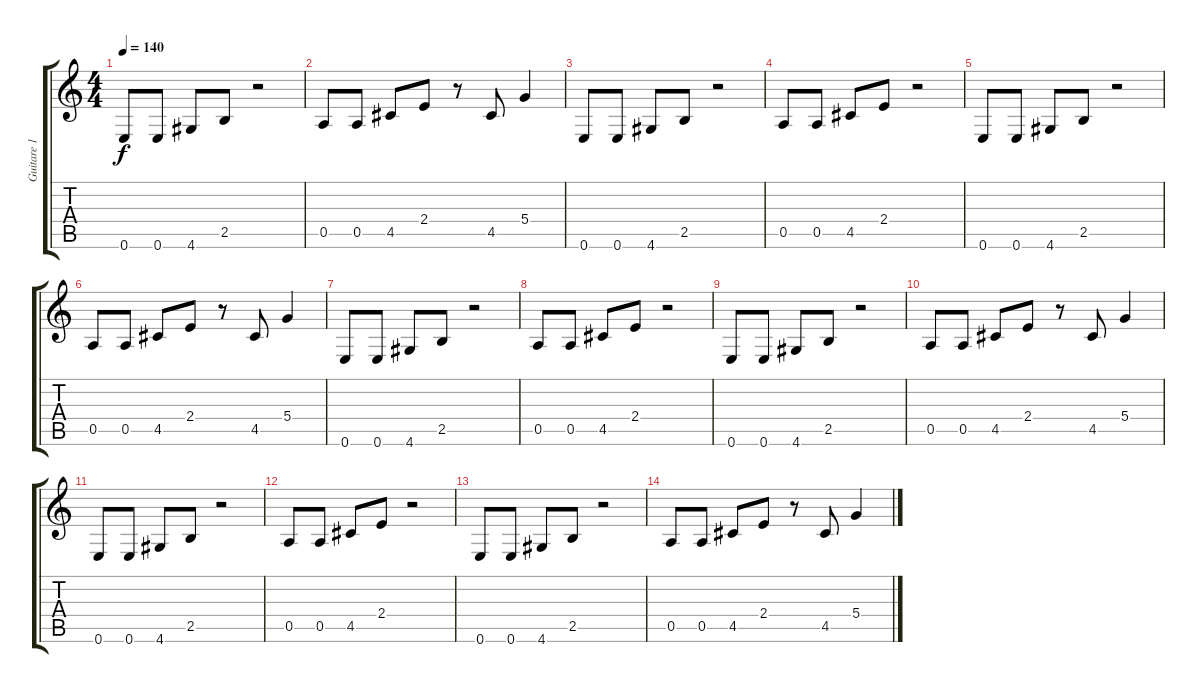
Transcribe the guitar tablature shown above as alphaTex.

\track ("Guitare 1" "Guitare 1") {instrument overdrivenguitar}
\staff {score tabs}
\tuning (E4 B3 G3 D3 A2 E2) {hide}
\ts (4 4)
\tempo 140
\clef g2
\ks c
0.6.8{dy f} 0.6.8 4.6.8 2.5.8 r.2 |
0.5.8 0.5.8 4.5.8 2.4.8 r.8 4.5.8 5.4.4 |
0.6.8 0.6.8 4.6.8 2.5.8 r.2 |
0.5.8 0.5.8 4.5.8 2.4.8 r.2 |
0.6.8 0.6.8 4.6.8 2.5.8 r.2 |
0.5.8 0.5.8 4.5.8 2.4.8 r.8 4.5.8 5.4.4 |
0.6.8 0.6.8 4.6.8 2.5.8 r.2 |
0.5.8 0.5.8 4.5.8 2.4.8 r.2 |
0.6.8 0.6.8 4.6.8 2.5.8 r.2 |
0.5.8 0.5.8 4.5.8 2.4.8 r.8 4.5.8 5.4.4 |
0.6.8 0.6.8 4.6.8 2.5.8 r.2 |
0.5.8 0.5.8 4.5.8 2.4.8 r.2 |
0.6.8 0.6.8 4.6.8 2.5.8 r.2 |
0.5.8 0.5.8 4.5.8 2.4.8 r.8 4.5.8 5.4.4
